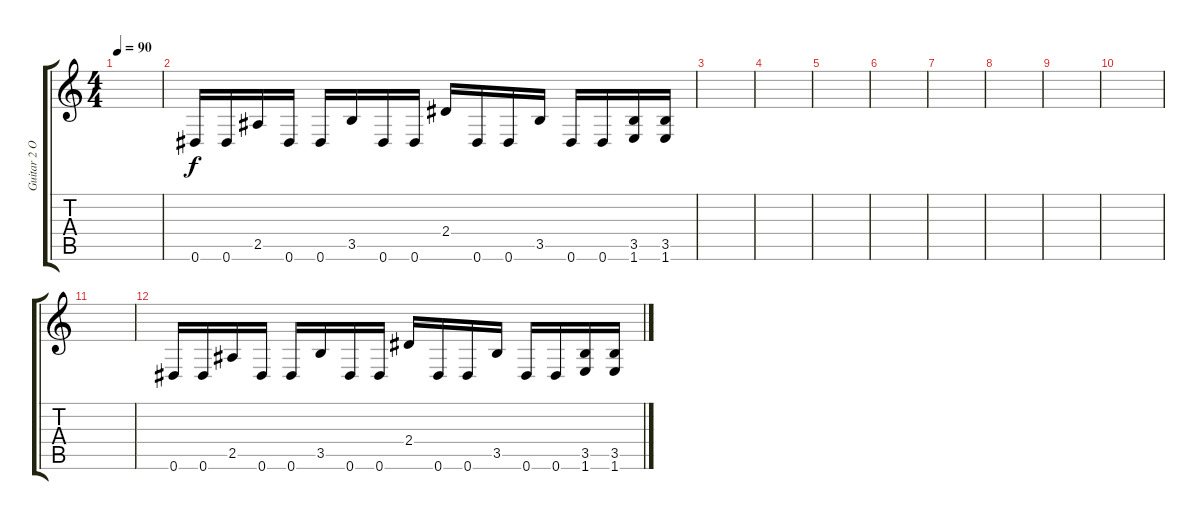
\track ("Guitar 2 Oct" "Guitar 2 O") {instrument overdrivenguitar}
\staff {score tabs}
\tuning (Eb4 Bb3 Gb3 Db3 Ab2 Eb2) {hide}
\ts (4 4)
\tempo 90
\clef g2
\ks c
|
0.6.16 0.6.16 2.5.16 0.6.16 0.6.16 3.5.16 0.6.16 0.6.16 2.4.16 0.6.16 0.6.16 3.5.16 0.6.16 0.6.16 (3.5 1.6).16 (3.5 1.6).16 |
|
|
|
|
|
|
|
|
|
0.6.16 0.6.16 2.5.16 0.6.16 0.6.16 3.5.16 0.6.16 0.6.16 2.4.16 0.6.16 0.6.16 3.5.16 0.6.16 0.6.16 (3.5 1.6).16 (3.5 1.6).16
